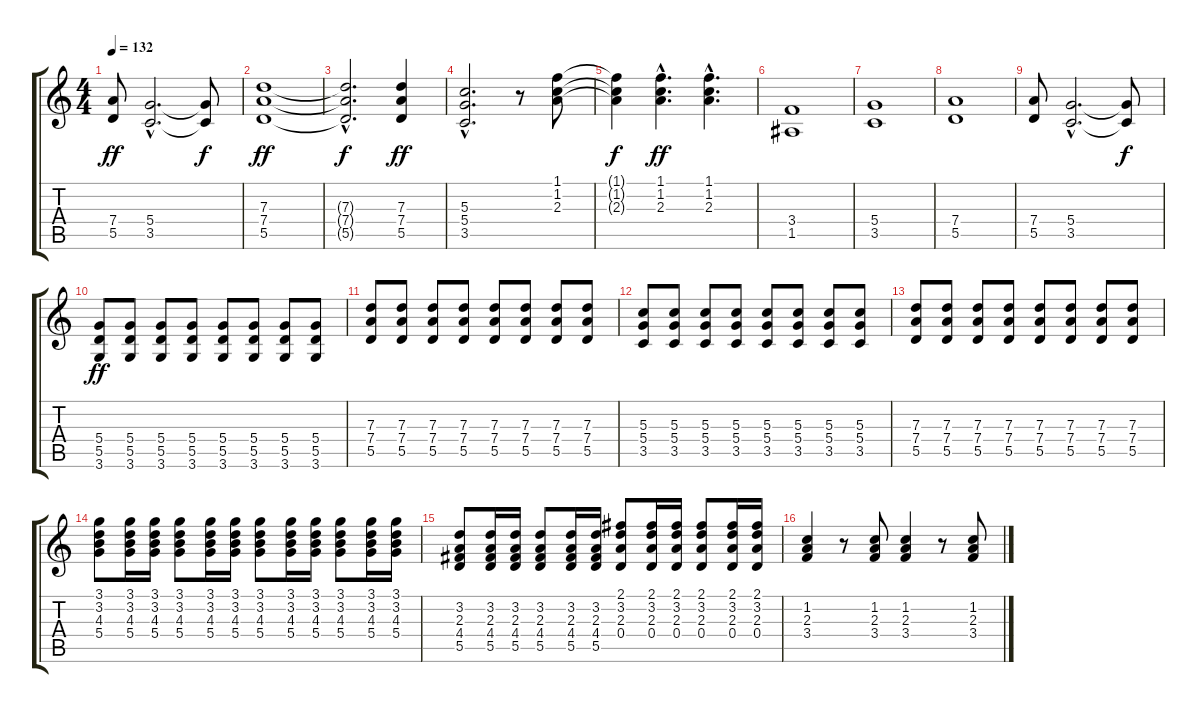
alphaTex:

\track "" {instrument distortionguitar}
\staff {score tabs}
\tuning (E4 B3 G3 D3 A2 E2) {hide}
\ts (4 4)
\tempo 132
\clef g2
\ks c
(7.4 5.5).8{dy ff} (5.4{hac} 3.5{hac}).2{d} (5.4{t} 3.5{t}).8{dy f} |
(7.3 7.4 5.5).1{dy ff} |
(7.3{hac t} 7.4{hac t} 5.5{hac t}).2{d dy f} (7.3 7.4 5.5).4{dy ff} |
(5.3{hac} 5.4{hac} 3.5{hac}).2{d} r.8 (1.1 1.2 2.3).8 |
(1.1{t} 1.2{t} 2.3{t}).4{dy f} (1.1{hac} 1.2{hac} 2.3{hac}).4{d dy ff} (1.1{hac} 1.2{hac} 2.3{hac}).4{d} |
(3.4 1.5).1 |
(5.4 3.5).1 |
(7.4 5.5).1 |
(7.4 5.5).8 (5.4{hac} 3.5{hac}).2{d} (5.4{t} 3.5{t}).8{dy f} |
(5.4 5.5 3.6).8{dy ff} (5.4 5.5 3.6).8 (5.4 5.5 3.6).8 (5.4 5.5 3.6).8 (5.4 5.5 3.6).8 (5.4 5.5 3.6).8 (5.4 5.5 3.6).8 (5.4 5.5 3.6).8 |
(7.3 7.4 5.5).8 (7.3 7.4 5.5).8 (7.3 7.4 5.5).8 (7.3 7.4 5.5).8 (7.3 7.4 5.5).8 (7.3 7.4 5.5).8 (7.3 7.4 5.5).8 (7.3 7.4 5.5).8 |
(5.3 5.4 3.5).8 (5.3 5.4 3.5).8 (5.3 5.4 3.5).8 (5.3 5.4 3.5).8 (5.3 5.4 3.5).8 (5.3 5.4 3.5).8 (5.3 5.4 3.5).8 (5.3 5.4 3.5).8 |
(7.3 7.4 5.5).8 (7.3 7.4 5.5).8 (7.3 7.4 5.5).8 (7.3 7.4 5.5).8 (7.3 7.4 5.5).8 (7.3 7.4 5.5).8 (7.3 7.4 5.5).8 (7.3 7.4 5.5).8 |
(3.1 3.2 4.3 5.4).8 (3.1 3.2 4.3 5.4).16 (3.1 3.2 4.3 5.4).16 (3.1 3.2 4.3 5.4).8 (3.1 3.2 4.3 5.4).16 (3.1 3.2 4.3 5.4).16 (3.1 3.2 4.3 5.4).8 (3.1 3.2 4.3 5.4).16 (3.1 3.2 4.3 5.4).16 (3.1 3.2 4.3 5.4).8 (3.1 3.2 4.3 5.4).16 (3.1 3.2 4.3 5.4).16 |
(3.2 2.3 4.4 5.5).8 (3.2 2.3 4.4 5.5).16 (3.2 2.3 4.4 5.5).16 (3.2 2.3 4.4 5.5).8 (3.2 2.3 4.4 5.5).16 (3.2 2.3 4.4 5.5).16 (2.1 3.2 2.3 0.4).8 (2.1 3.2 2.3 0.4).16 (2.1 3.2 2.3 0.4).16 (2.1 3.2 2.3 0.4).8 (2.1 3.2 2.3 0.4).16 (2.1 3.2 2.3 0.4).16 |
(1.2 2.3 3.4).4 r.8 (1.2 2.3 3.4).8 (1.2 2.3 3.4).4 r.8 (1.2 2.3 3.4).8
